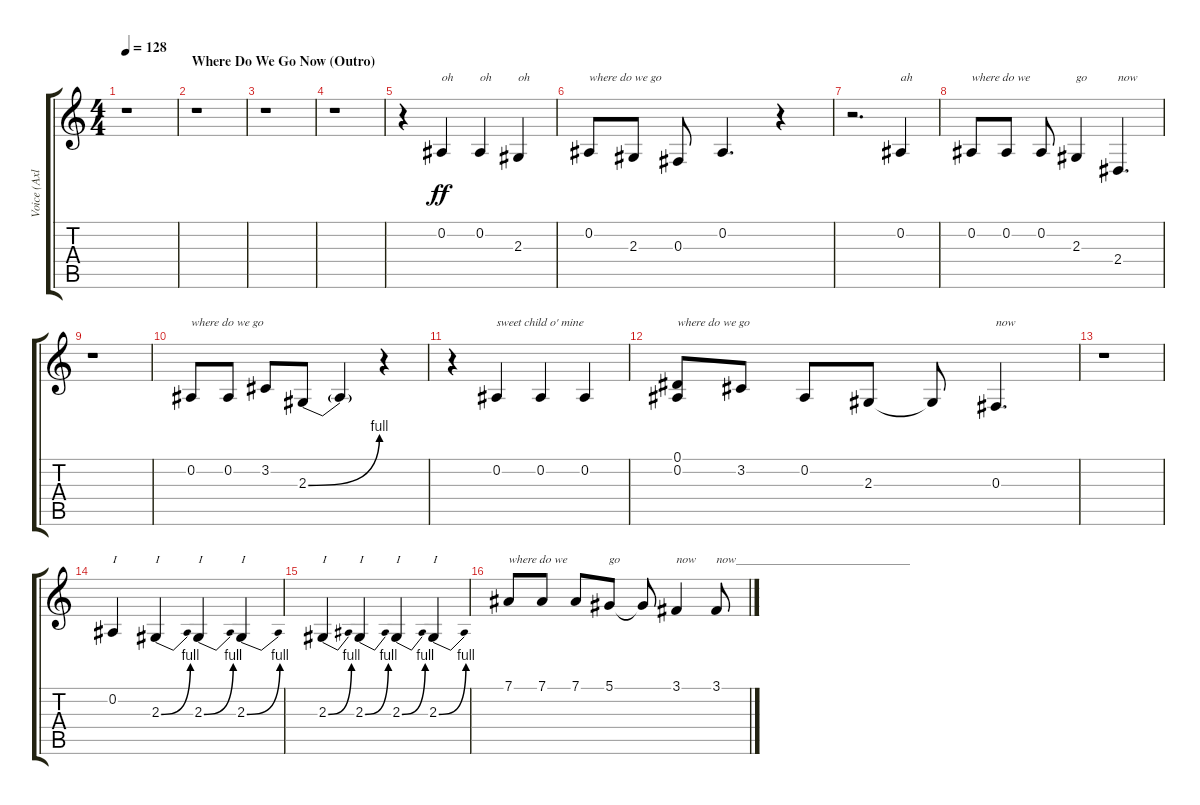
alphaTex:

\track ("Voice (Axl)" "Voice (Axl") {mute instrument lead2sawtooth}
\staff {score tabs}
\tuning (Eb4 Bb3 Gb3 Db3 Ab2 Eb2) {hide}
\ts (4 4)
\tempo 128
\clef g2
\ks c
r.1{dy ff} |
\section ("" "Where Do We Go Now (Outro)")
r.1 |
r.1 |
r.1 |
r.4 0.2.4{txt "oh"} 0.2.4{txt "oh"} 2.3.4{txt "oh"} |
0.2.8{txt "where do we go"} 2.3.8 0.3.8 0.2.4{d} r.4 |
r.2{d} 0.2.4{txt "ah"} |
0.2.8{txt "where do we"} 0.2.8 0.2.8 2.3.4{txt "go"} 2.4.4{d txt "now"} |
r.1 |
0.2.8{txt "where do we go"} 0.2.8 3.2.8 2.3{be (bend 0 0 60 4)}.8 2.3{t}.4 r.4 |
r.4 0.2.4{txt "sweet child o' mine"} 0.2.4 0.2.4 |
(0.1 0.2).8{txt "where do we go"} 3.2.8 0.2.8 2.3.8 2.3{t}.8 0.3.4{d txt "now"} |
r.1 |
0.2.4{txt "I"} 2.3{be (bend 0 0 60 4)}.4{txt "I"} 2.3{be (bend 0 0 60 4)}.4{txt "I"} 2.3{be (bend 0 0 60 4)}.4{txt "I"} |
2.3{be (bend 0 0 60 4)}.4{txt "I"} 2.3{be (bend 0 0 60 4)}.4{txt "I"} 2.3{be (bend 0 0 60 4)}.4{txt "I"} 2.3{be (bend 0 0 60 4)}.4{txt "I"} |
7.1.8{txt "where do we"} 7.1.8 7.1.8 5.1.8{txt "go"} 5.1{t}.8 3.1.4{txt "now"} 3.1.8{txt "now_____________________________"}
